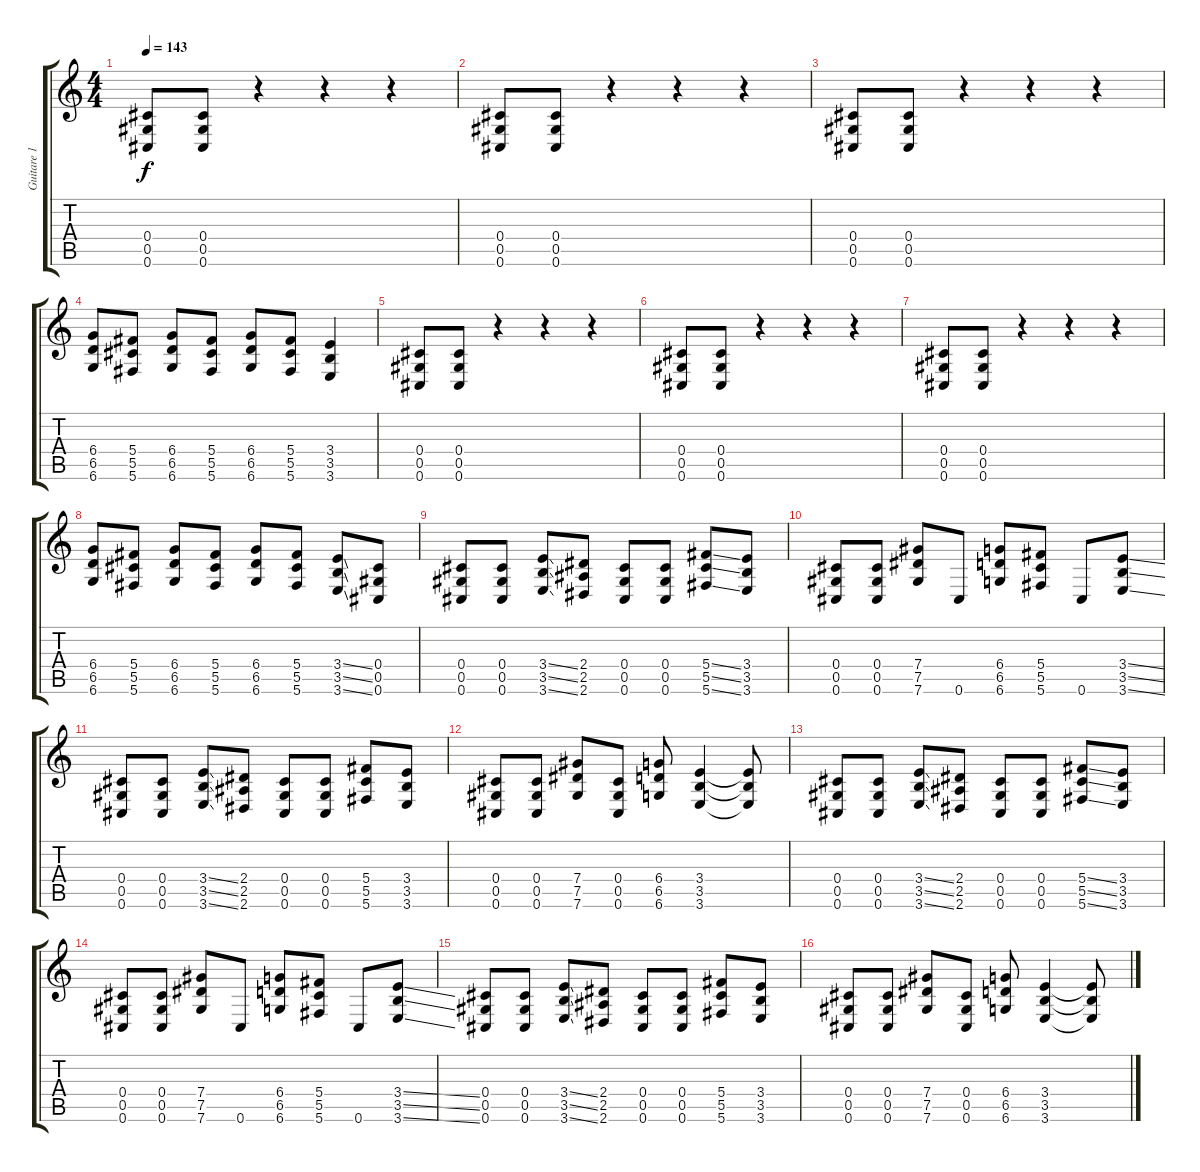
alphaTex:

\track ("Guitare 1 >Pierre<" "Guitare 1 ") {instrument distortionguitar}
\staff {score tabs}
\tuning (Eb4 Bb3 Gb3 Db3 Ab2 Db2) {hide}
\ts (4 4)
\tempo 143
\clef g2
\ks c
(0.4 0.5 0.6).8{dy f instrument distortionguitar} (0.4 0.5 0.6).8 r.4 r.4 r.4 |
(0.4 0.5 0.6).8 (0.4 0.5 0.6).8 r.4 r.4 r.4 |
(0.4 0.5 0.6).8 (0.4 0.5 0.6).8 r.4 r.4 r.4 |
(6.4 6.5 6.6).8 (5.4 5.5 5.6).8 (6.4 6.5 6.6).8 (5.4 5.5 5.6).8 (6.4 6.5 6.6).8 (5.4 5.5 5.6).8 (3.4 3.5 3.6).4 |
(0.4 0.5 0.6).8 (0.4 0.5 0.6).8 r.4 r.4 r.4 |
(0.4 0.5 0.6).8 (0.4 0.5 0.6).8 r.4 r.4 r.4 |
(0.4 0.5 0.6).8 (0.4 0.5 0.6).8 r.4 r.4 r.4 |
(6.4 6.5 6.6).8 (5.4 5.5 5.6).8 (6.4 6.5 6.6).8 (5.4 5.5 5.6).8 (6.4 6.5 6.6).8 (5.4 5.5 5.6).8 (3.4{ss} 3.5{ss} 3.6{ss}).8 (0.4 0.5 0.6).8 |
(0.4 0.5 0.6).8 (0.4 0.5 0.6).8 (3.4{ss} 3.5{ss} 3.6{ss}).8 (2.4 2.5 2.6).8 (0.4 0.5 0.6).8 (0.4 0.5 0.6).8 (5.4{ss} 5.5{ss} 5.6{ss}).8 (3.4 3.5 3.6).8 |
(0.4 0.5 0.6).8 (0.4 0.5 0.6).8 (7.4 7.5 7.6).8 0.6.8 (6.4 6.5 6.6).8 (5.4 5.5 5.6).8 0.6.8 (3.4{ss} 3.5{ss} 3.6{ss}).8 |
(0.4 0.5 0.6).8 (0.4 0.5 0.6).8 (3.4{ss} 3.5{ss} 3.6{ss}).8 (2.4 2.5 2.6).8 (0.4 0.5 0.6).8 (0.4 0.5 0.6).8 (5.4 5.5 5.6).8 (3.4 3.5 3.6).8 |
(0.4 0.5 0.6).8 (0.4 0.5 0.6).8 (7.4 7.5 7.6).8 (0.4 0.5 0.6).8 (6.4 6.5 6.6).8 (3.4 3.5 3.6).4 (3.4{t} 3.5{t} 3.6{t}).8 |
(0.4 0.5 0.6).8 (0.4 0.5 0.6).8 (3.4{ss} 3.5{ss} 3.6{ss}).8 (2.4 2.5 2.6).8 (0.4 0.5 0.6).8 (0.4 0.5 0.6).8 (5.4{ss} 5.5{ss} 5.6{ss}).8 (3.4 3.5 3.6).8 |
(0.4 0.5 0.6).8 (0.4 0.5 0.6).8 (7.4 7.5 7.6).8 0.6.8 (6.4 6.5 6.6).8 (5.4 5.5 5.6).8 0.6.8 (3.4{ss} 3.5{ss} 3.6{ss}).8 |
(0.4 0.5 0.6).8 (0.4 0.5 0.6).8 (3.4{ss} 3.5{ss} 3.6{ss}).8 (2.4 2.5 2.6).8 (0.4 0.5 0.6).8 (0.4 0.5 0.6).8 (5.4 5.5 5.6).8 (3.4 3.5 3.6).8 |
(0.4 0.5 0.6).8 (0.4 0.5 0.6).8 (7.4 7.5 7.6).8 (0.4 0.5 0.6).8 (6.4 6.5 6.6).8 (3.4 3.5 3.6).4 (3.4{t} 3.5{t} 3.6{t}).8
